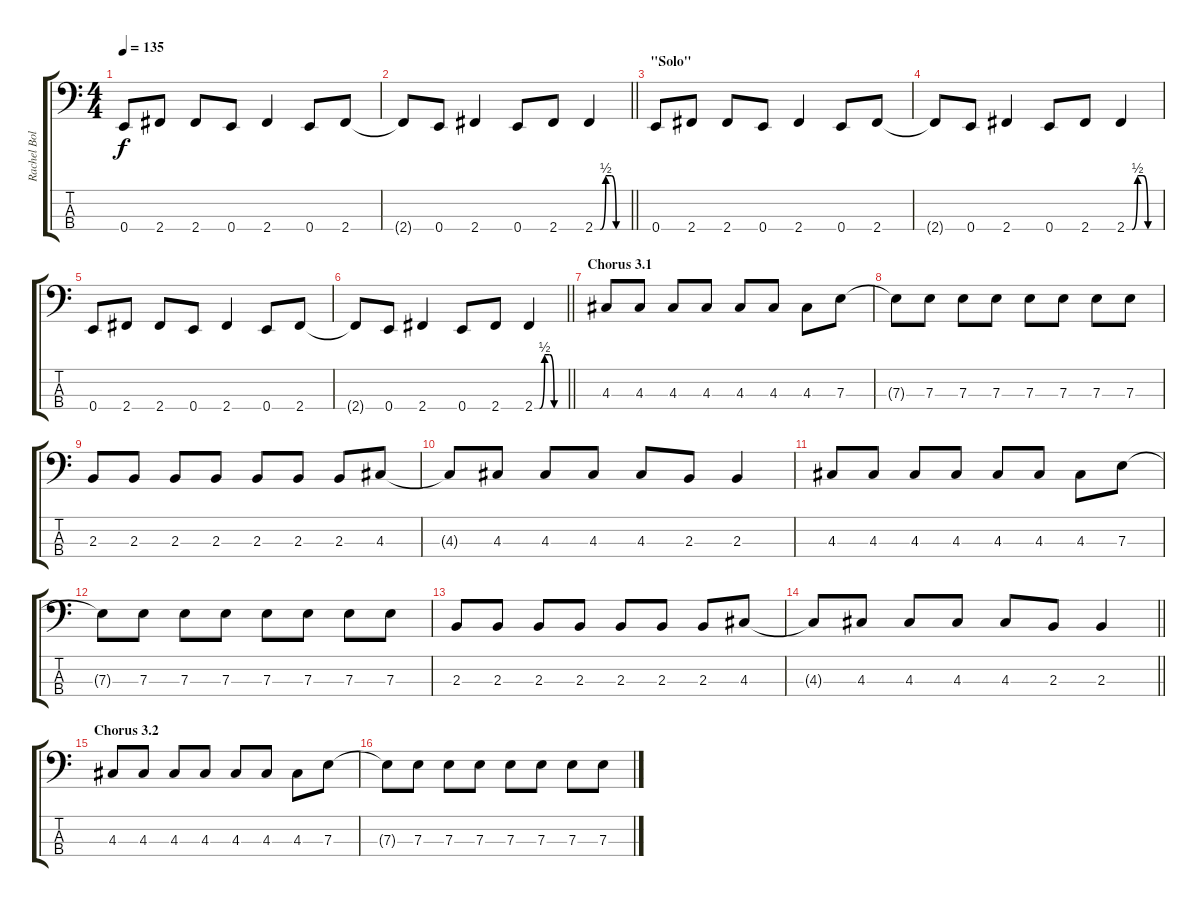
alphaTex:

\track ("Rachel Bolan" "Rachel Bol") {instrument electricbasspick}
\staff {score tabs}
\tuning (G2 D2 A1 E1) {hide}
\ts (4 4)
\tempo 135
\clef f4
\ks c
0.4.8{dy f} 2.4.8 2.4.8 0.4.8 2.4.4 0.4.8 2.4.8 |
\barLineRight lightlight
2.4{t}.8 0.4.8 2.4.4 0.4.8 2.4.8 2.4{be (custom 0 0 10 0 20 2 30 2 39 0 60 0)}.4 |
\section ("" "\"Solo\"")
0.4.8 2.4.8 2.4.8 0.4.8 2.4.4 0.4.8 2.4.8 |
2.4{t}.8 0.4.8 2.4.4 0.4.8 2.4.8 2.4{be (custom 0 0 10 0 20 2 30 2 39 0 60 0)}.4 |
0.4.8 2.4.8 2.4.8 0.4.8 2.4.4 0.4.8 2.4.8 |
\barLineRight lightlight
2.4{t}.8 0.4.8 2.4.4 0.4.8 2.4.8 2.4{be (custom 0 0 10 0 20 2 30 2 39 0 60 0)}.4 |
\section ("" "Chorus 3.1")
4.3.8 4.3.8 4.3.8 4.3.8 4.3.8 4.3.8 4.3.8 7.3.8 |
7.3{t}.8 7.3.8 7.3.8 7.3.8 7.3.8 7.3.8 7.3.8 7.3.8 |
2.3.8 2.3.8 2.3.8 2.3.8 2.3.8 2.3.8 2.3.8 4.3.8 |
4.3{t}.8 4.3.8 4.3.8 4.3.8 4.3.8 2.3.8 2.3.4 |
4.3.8 4.3.8 4.3.8 4.3.8 4.3.8 4.3.8 4.3.8 7.3.8 |
7.3{t}.8 7.3.8 7.3.8 7.3.8 7.3.8 7.3.8 7.3.8 7.3.8 |
2.3.8 2.3.8 2.3.8 2.3.8 2.3.8 2.3.8 2.3.8 4.3.8 |
\barLineRight lightlight
4.3{t}.8 4.3.8 4.3.8 4.3.8 4.3.8 2.3.8 2.3.4 |
\section ("" "Chorus 3.2")
4.3.8 4.3.8 4.3.8 4.3.8 4.3.8 4.3.8 4.3.8 7.3.8 |
7.3{t}.8 7.3.8 7.3.8 7.3.8 7.3.8 7.3.8 7.3.8 7.3.8
